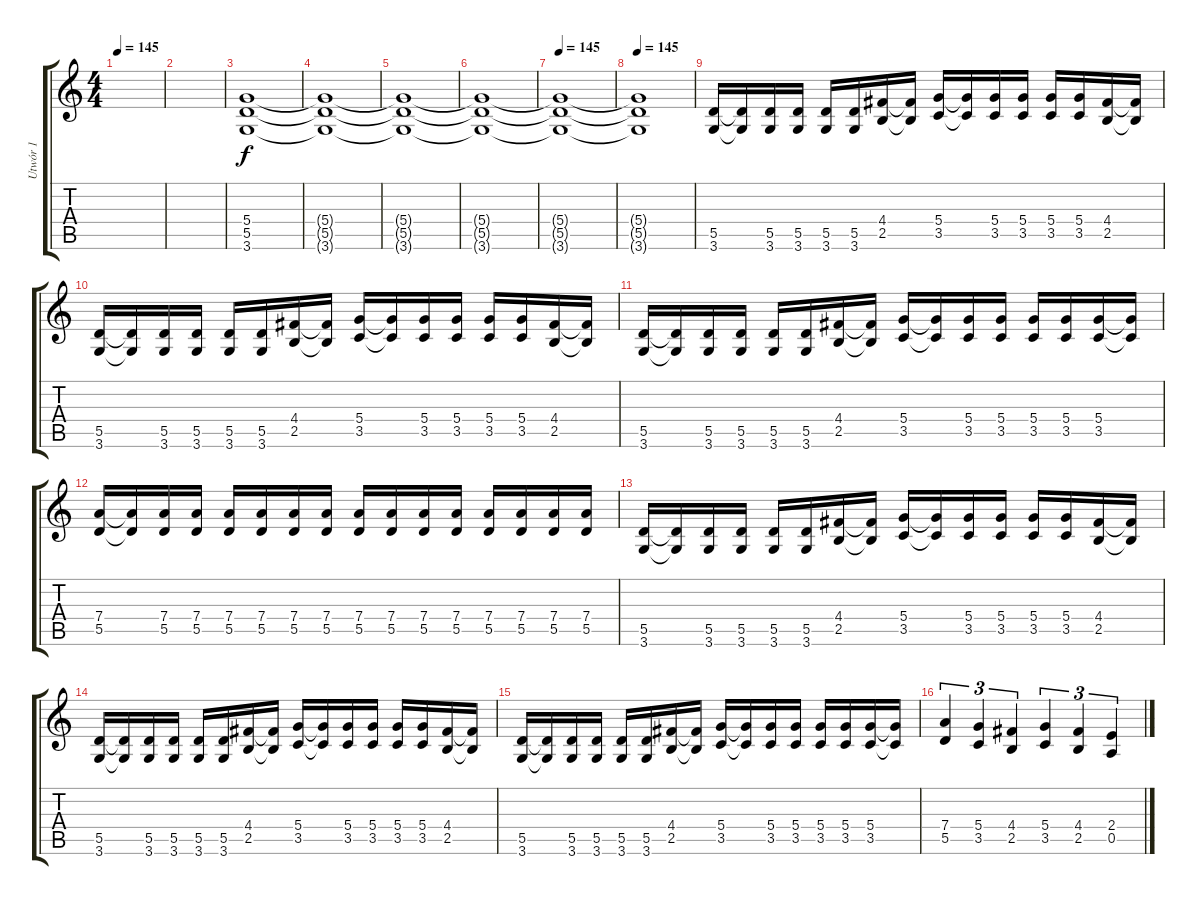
\track ("Utwór 1" "Utwór 1") {instrument distortionguitar}
\staff {score tabs}
\tuning (E4 B3 G3 D3 A2 E2) {hide}
\ts (4 4)
\tempo 145
\tempo 165
\tempo 145
\clef g2
\ks c
|
|
(5.4 5.5 3.6).1 |
(5.4{t} 5.5{t} 3.6{t}).1 |
(5.4{t} 5.5{t} 3.6{t}).1 |
(5.4{t} 5.5{t} 3.6{t}).1 |
\tempo 145
(5.4{t} 5.5{t} 3.6{t}).1 |
\tempo 145
(5.4{t} 5.5{t} 3.6{t}).1 |
(5.5 3.6).16 (5.5{t} 3.6{t}).16 (5.5 3.6).16 (5.5 3.6).16 (5.5 3.6).16 (5.5 3.6).16 (4.4 2.5).16 (4.4{t} 2.5{t}).16 (5.4 3.5).16 (5.4{t} 3.5{t}).16 (5.4 3.5).16 (5.4 3.5).16 (5.4 3.5).16 (5.4 3.5).16 (4.4 2.5).16 (4.4{t} 2.5{t}).16 |
(5.5 3.6).16 (5.5{t} 3.6{t}).16 (5.5 3.6).16 (5.5 3.6).16 (5.5 3.6).16 (5.5 3.6).16 (4.4 2.5).16 (4.4{t} 2.5{t}).16 (5.4 3.5).16 (5.4{t} 3.5{t}).16 (5.4 3.5).16 (5.4 3.5).16 (5.4 3.5).16 (5.4 3.5).16 (4.4 2.5).16 (4.4{t} 2.5{t}).16 |
(5.5 3.6).16 (5.5{t} 3.6{t}).16 (5.5 3.6).16 (5.5 3.6).16 (5.5 3.6).16 (5.5 3.6).16 (4.4 2.5).16 (4.4{t} 2.5{t}).16 (5.4 3.5).16 (5.4{t} 3.5{t}).16 (5.4 3.5).16 (5.4 3.5).16 (5.4 3.5).16 (5.4 3.5).16 (5.4 3.5).16 (5.4{t} 3.5{t}).16 |
(7.4 5.5).16 (7.4{t} 5.5{t}).16 (7.4 5.5).16 (7.4 5.5).16 (7.4 5.5).16 (7.4 5.5).16 (7.4 5.5).16 (7.4 5.5).16 (7.4 5.5).16 (7.4 5.5).16 (7.4 5.5).16 (7.4 5.5).16 (7.4 5.5).16 (7.4 5.5).16 (7.4 5.5).16 (7.4 5.5).16 |
(5.5 3.6).16 (5.5{t} 3.6{t}).16 (5.5 3.6).16 (5.5 3.6).16 (5.5 3.6).16 (5.5 3.6).16 (4.4 2.5).16 (4.4{t} 2.5{t}).16 (5.4 3.5).16 (5.4{t} 3.5{t}).16 (5.4 3.5).16 (5.4 3.5).16 (5.4 3.5).16 (5.4 3.5).16 (4.4 2.5).16 (4.4{t} 2.5{t}).16 |
(5.5 3.6).16 (5.5{t} 3.6{t}).16 (5.5 3.6).16 (5.5 3.6).16 (5.5 3.6).16 (5.5 3.6).16 (4.4 2.5).16 (4.4{t} 2.5{t}).16 (5.4 3.5).16 (5.4{t} 3.5{t}).16 (5.4 3.5).16 (5.4 3.5).16 (5.4 3.5).16 (5.4 3.5).16 (4.4 2.5).16 (4.4{t} 2.5{t}).16 |
(5.5 3.6).16 (5.5{t} 3.6{t}).16 (5.5 3.6).16 (5.5 3.6).16 (5.5 3.6).16 (5.5 3.6).16 (4.4 2.5).16 (4.4{t} 2.5{t}).16 (5.4 3.5).16 (5.4{t} 3.5{t}).16 (5.4 3.5).16 (5.4 3.5).16 (5.4 3.5).16 (5.4 3.5).16 (5.4 3.5).16 (5.4{t} 3.5{t}).16 |
(7.4 5.5).4{tu (3 2)} (5.4 3.5).4{tu (3 2)} (4.4 2.5).4{tu (3 2)} (5.4 3.5).4{tu (3 2)} (4.4 2.5).4{tu (3 2)} (2.4 0.5).4{tu (3 2)}
